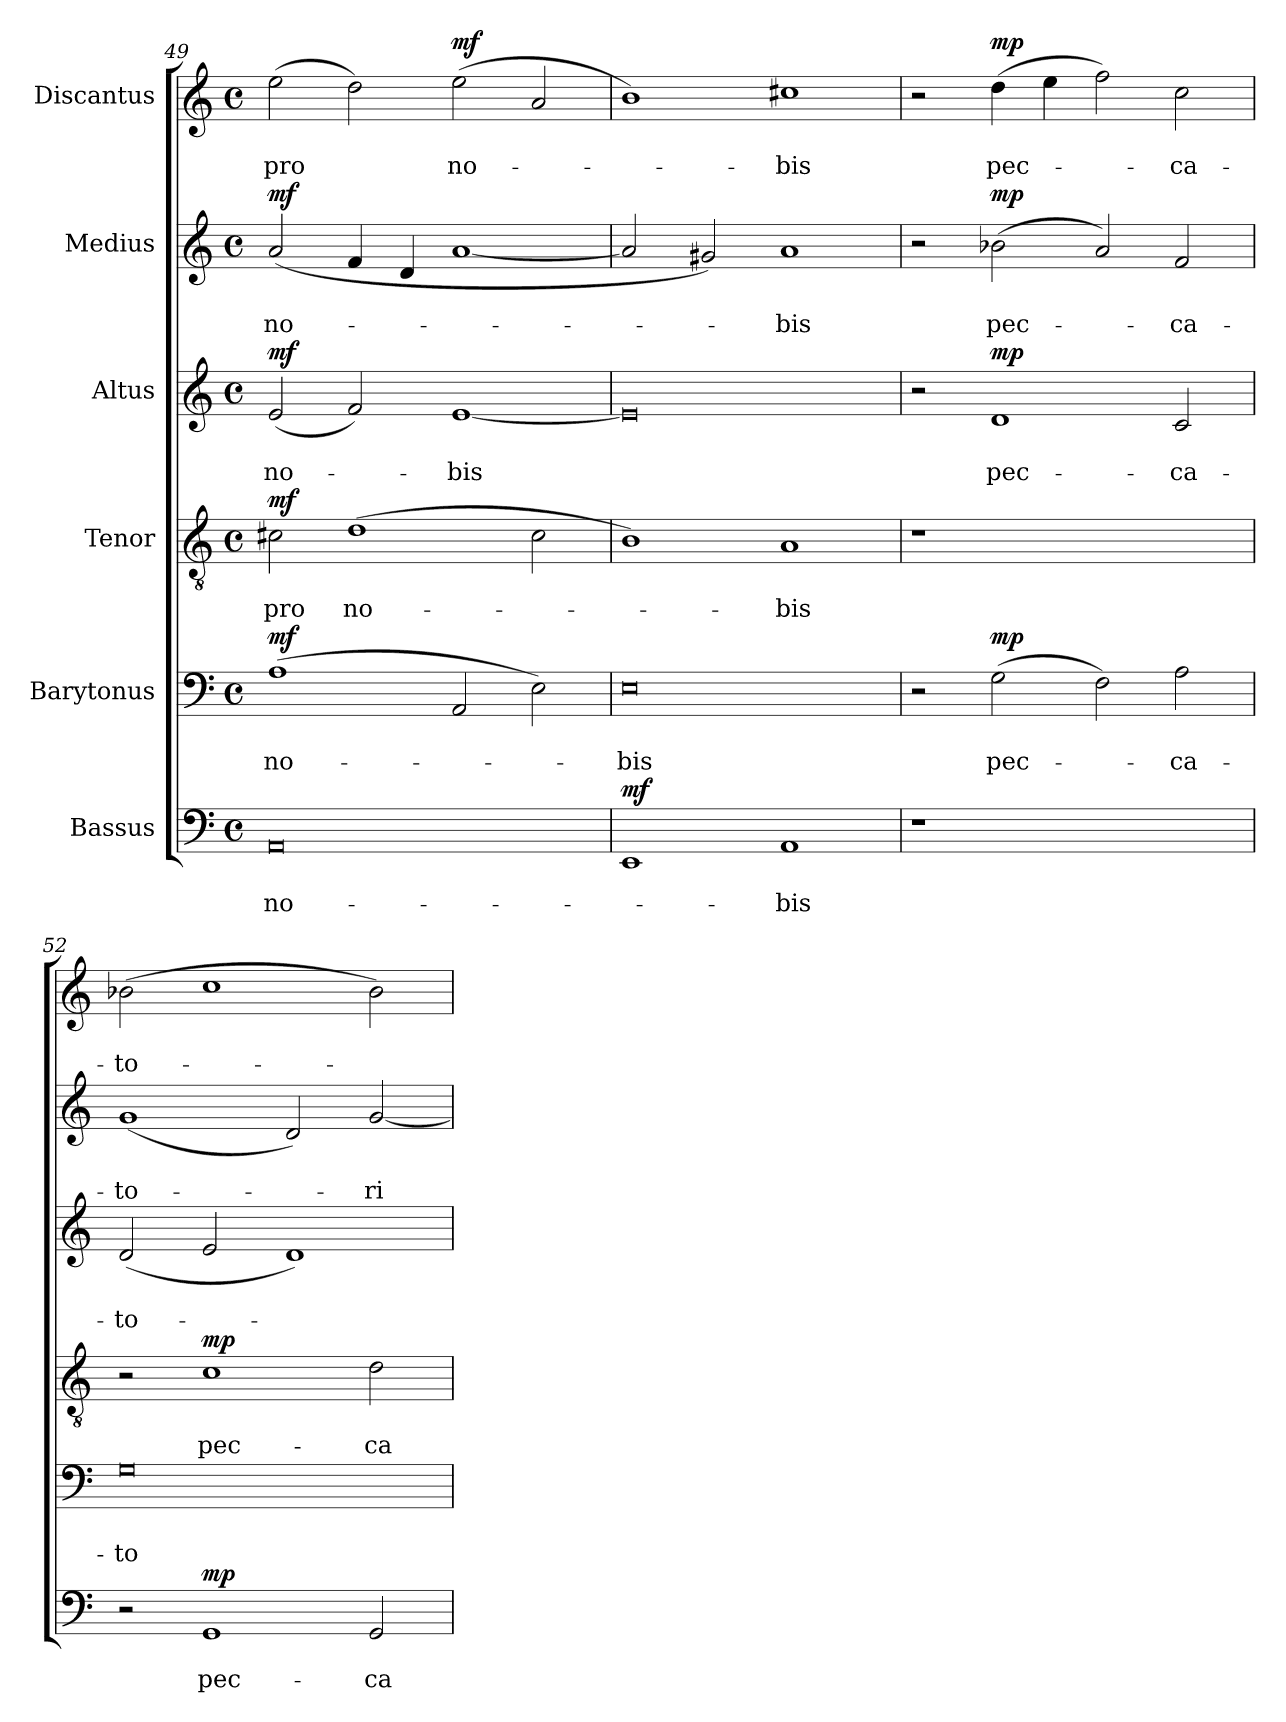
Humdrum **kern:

**kern	**text	**text	**dynam	**kern	**text	**text	**dynam	**kern	**text	**text	**dynam	**kern	**text	**text	**dynam	**kern	**text	**text	**dynam	**kern	**text	**text	**dynam
*part6	*part6	*part6	*part6	*part5	*part5	*part5	*part5	*part4	*part4	*part4	*part4	*part3	*part3	*part3	*part3	*part2	*part2	*part2	*part2	*part1	*part1	*part1	*part1
*staff6	*staff6	*staff6	*staff6	*staff5	*staff5	*staff5	*staff5	*staff4	*staff4	*staff4	*staff4	*staff3	*staff3	*staff3	*staff3	*staff2	*staff2	*staff2	*staff2	*staff1	*staff1	*staff1	*staff1
*I"Bassus	*	*	*	*I"Barytonus	*	*	*	*I"Tenor	*	*	*	*I"Altus	*	*	*	*I"Medius	*	*	*	*I"Discantus	*	*	*
*clefF4	*	*	*	*clefF4	*	*	*	*clefGv2	*	*	*	*clefG2	*	*	*	*clefG2	*	*	*	*clefG2	*	*	*
*k[]	*	*	*	*k[]	*	*	*	*k[]	*	*	*	*k[]	*	*	*	*k[]	*	*	*	*k[]	*	*	*
*C:	*	*	*	*C:	*	*	*	*C:	*	*	*	*C:	*	*	*	*C:	*	*	*	*C:	*	*	*
*M4/4	*	*	*	*M4/4	*	*	*	*M4/4	*	*	*	*M4/4	*	*	*	*M4/4	*	*	*	*M4/4	*	*	*
*met(c)	*	*	*	*met(c)	*	*	*	*met(c)	*	*	*	*met(c)	*	*	*	*met(c)	*	*	*	*met(c)	*	*	*
=49	=49	=49	=49	=49	=49	=49	=49	=49	=49	=49	=49	=49	=49	=49	=49	=49	=49	=49	=49	=49	=49	=49	=49
!	!	!LO:LY:b	!	!	!	!LO:LY:b	!LO:DY:a	!	!	!LO:LY:b	!LO:DY:a	!	!	!LO:LY:b	!LO:DY:a	!	!	!LO:LY:b	!LO:DY:a	!	!	!LO:LY:b	!
0AA	.	no-	.	(>1A	.	no-	mf	2c#X\	.	pro	mf	(<2e/	.	no-	mf	(<2a/	.	no-	mf	(>2ee\	.	pro	.
!	!	!	!	!	!	!	!	!	!	!LO:LY:b	!	!	!	!	!	!	!	!	!	!	!	!	!
.	.	.	.	.	.	.	.	(>1d	.	no-	.	2f/)	.	.	.	4f/	.	.	.	2dd\)	.	.	.
.	.	.	.	.	.	.	.	.	.	.	.	.	.	.	.	4d/	.	.	.	.	.	.	.
!	!	!	!	!	!	!	!	!	!	!	!	!	!	!LO:LY:b	!	!	!	!	!	!	!	!LO:LY:b	!LO:DY:a
.	.	.	.	2AA/	.	.	.	.	.	.	.	[1e	.	-bis	.	[1a	.	.	.	(>2ee\	.	no-	mf
.	.	.	.	2E\)	.	.	.	2c#\	.	.	.	.	.	.	.	.	.	.	.	2a/	.	.	.
=50	=50	=50	=50	=50	=50	=50	=50	=50	=50	=50	=50	=50	=50	=50	=50	=50	=50	=50	=50	=50	=50	=50	=50
!	!	!	!LO:DY:a	!	!	!LO:LY:b	!	!	!	!	!	!	!	!	!	!	!	!	!	!	!	!	!
1EE	.	.	mf	0E	.	-bis	.	1B)	.	.	.	0e]	.	.	.	2a/]	.	.	.	1b)	.	.	.
.	.	.	.	.	.	.	.	.	.	.	.	.	.	.	.	2g#X/)	.	.	.	.	.	.	.
!	!	!LO:LY:b	!	!	!	!	!	!	!	!LO:LY:b	!	!	!	!	!	!	!	!LO:LY:b	!	!	!	!LO:LY:b	!
1AA	.	-bis	.	.	.	.	.	1A	.	-bis	.	.	.	.	.	1a	.	-bis	.	1cc#X	.	-bis	.
!!LO:PB:g=z
=51	=51	=51	=51	=51	=51	=51	=51	=51	=51	=51	=51	=51	=51	=51	=51	=51	=51	=51	=51	=51	=51	=51	=51
1r	.	.	.	2r	.	.	.	1r	.	.	.	2r	.	.	.	2r	.	.	.	2r	.	.	.
!	!	!	!	!	!	!LO:LY:b	!LO:DY:a	!	!	!	!	!	!	!LO:LY:b	!LO:DY:a	!	!	!LO:LY:b	!LO:DY:a	!	!	!LO:LY:b	!LO:DY:a
.	.	.	.	(>2G\	.	pec-	mp	.	.	.	.	1d	.	pec-	mp	(>2b-X\	.	pec-	mp	(>4dd\	.	pec-	mp
.	.	.	.	.	.	.	.	.	.	.	.	.	.	.	.	.	.	.	.	4ee\	.	.	.
1ryy	.	.	.	2F\)	.	.	.	1ryy	.	.	.	.	.	.	.	2a/)	.	.	.	2ff\)	.	.	.
!	!	!	!	!	!	!LO:LY:b	!	!	!	!	!	!	!	!LO:LY:b	!	!	!	!LO:LY:b	!	!	!	!LO:LY:b	!
.	.	.	.	2A\	.	-ca-	.	.	.	.	.	2c/	.	-ca-	.	2f/	.	-ca-	.	2cc\	.	-ca-	.
=52	=52	=52	=52	=52	=52	=52	=52	=52	=52	=52	=52	=52	=52	=52	=52	=52	=52	=52	=52	=52	=52	=52	=52
!	!	!	!	!	!	!LO:LY:b	!	!	!	!	!	!	!	!LO:LY:b	!	!	!	!LO:LY:b	!	!	!	!LO:LY:b	!
2r	.	.	.	0G	.	-to-	.	2r	.	.	.	(<2d/	.	-to-	.	(<1g	.	-to-	.	(>2b-X\	.	-to-	.
!	!	!LO:LY:b	!LO:DY:a	!	!	!	!	!	!	!LO:LY:b	!LO:DY:a	!	!	!	!	!	!	!	!	!	!	!	!
1GG	.	pec-	mp	.	.	.	.	1c	.	pec-	mp	2e/	.	.	.	.	.	.	.	1cc	.	.	.
.	.	.	.	.	.	.	.	.	.	.	.	1d)	.	.	.	2d/)	.	.	.	.	.	.	.
!	!	!LO:LY:b	!	!	!	!	!	!	!	!LO:LY:b	!	!	!	!	!	!	!	!LO:LY:b	!	!	!	!	!
2GG/	.	-ca-	.	.	.	.	.	2d\	.	-ca-	.	.	.	.	.	[2g/	.	-ri-	.	2b-\)	.	.	.
=	=	=	=	=	=	=	=	=	=	=	=	=	=	=	=	=	=	=	=	=	=	=	=
*-	*-	*-	*-	*-	*-	*-	*-	*-	*-	*-	*-	*-	*-	*-	*-	*-	*-	*-	*-	*-	*-	*-	*-
